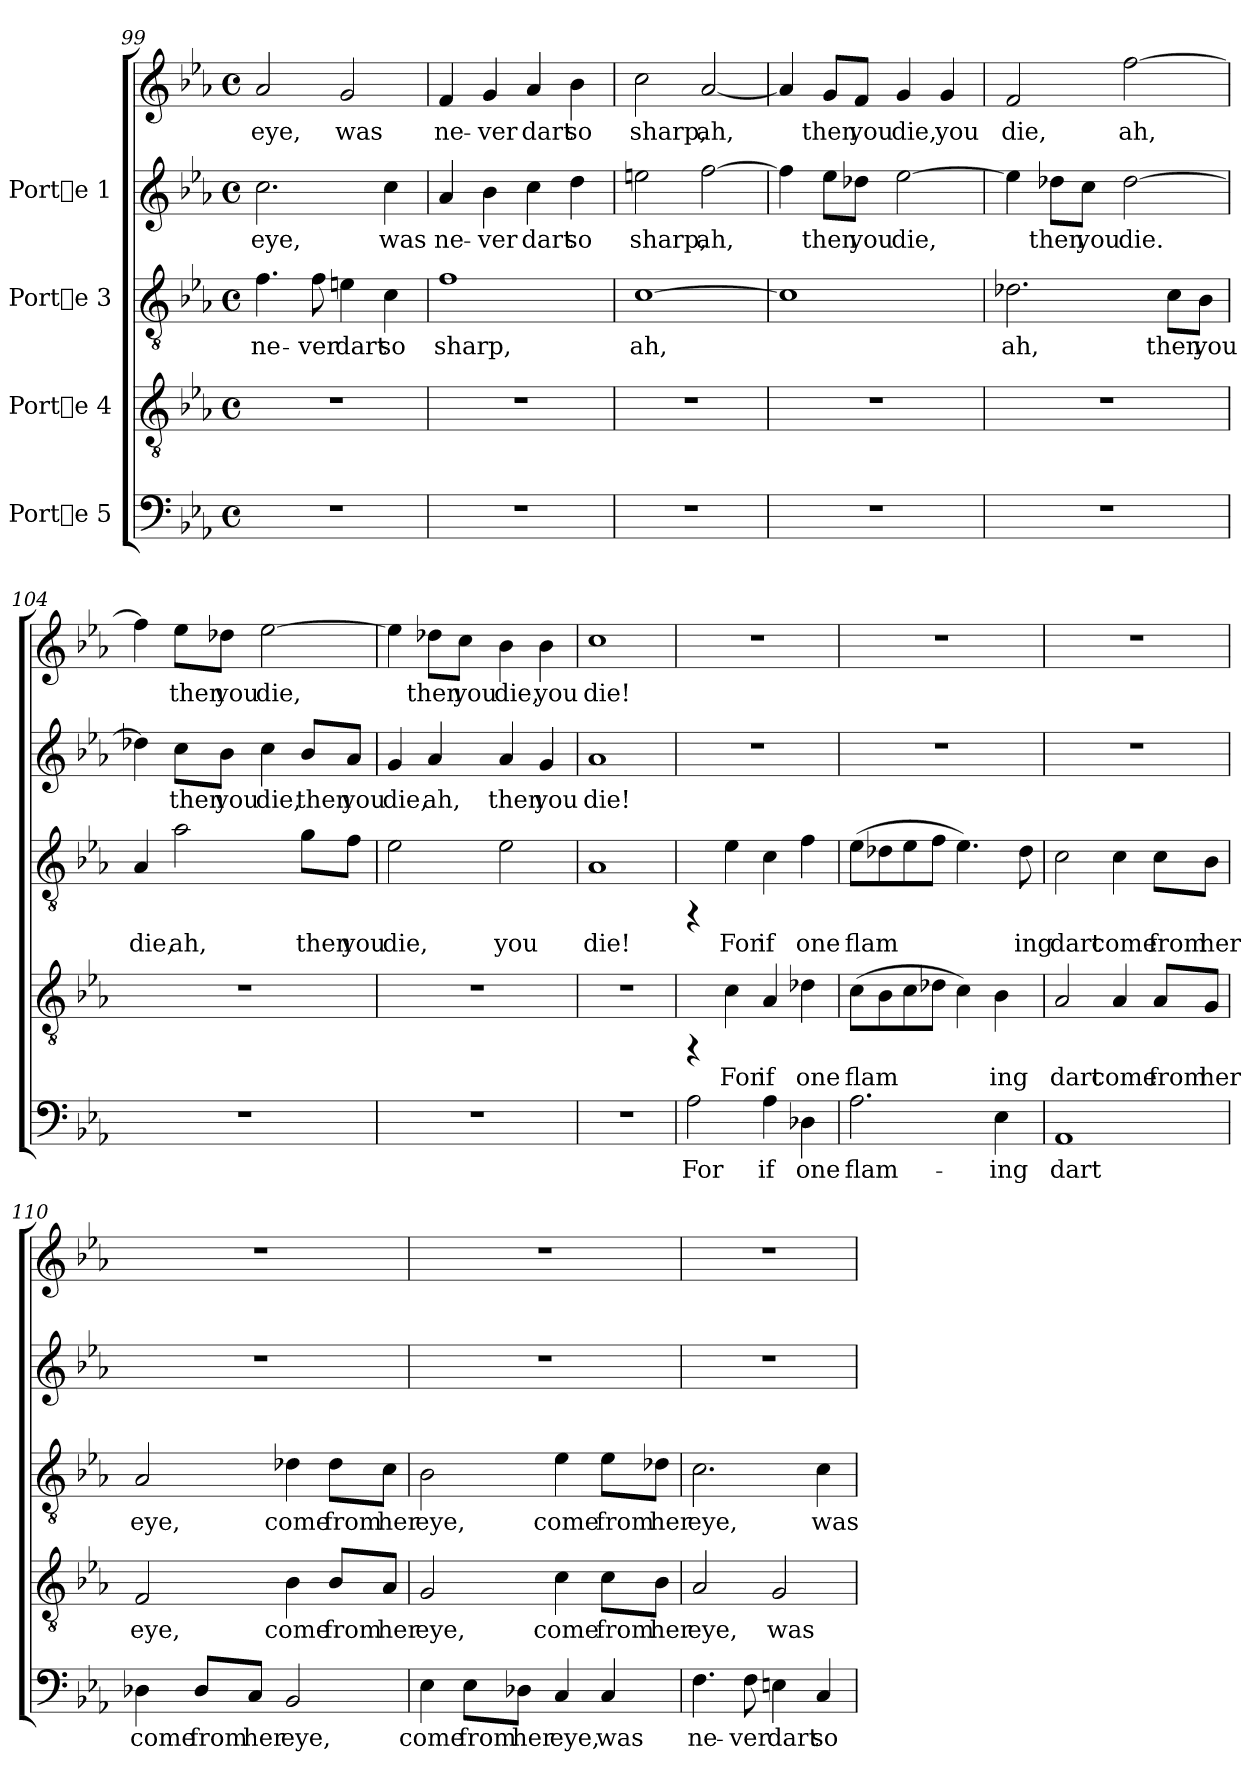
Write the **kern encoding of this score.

**kern	**text	**kern	**text	**kern	**text	**kern	**text	**kern	**text
*part4	*part4	*part3	*part3	*part2	*part2	*part1	*part1	*part1	*part1
*staff5	*staff5	*staff4	*staff4	*staff3	*staff3	*staff2	*staff2	*staff1	*staff1
*I"Porte 5	*	*I"Porte 4	*	*I"Porte 3	*	*I"Porte 1	*	*	*
*clefF4	*	*clefGv2	*	*clefGv2	*	*clefG2	*	*clefG2	*
*k[b-e-a-]	*	*k[b-e-a-]	*	*k[b-e-a-]	*	*k[b-e-a-]	*	*k[b-e-a-]	*
*E-:	*	*E-:	*	*E-:	*	*E-:	*	*E-:	*
*M4/4	*	*M4/4	*	*M4/4	*	*M4/4	*	*M4/4	*
*met(c)	*	*met(c)	*	*met(c)	*	*met(c)	*	*met(c)	*
=99	=99	=99	=99	=99	=99	=99	=99	=99	=99
!	!	!	!	!	!LO:LY:b:cj	!	!LO:LY:b:cj	!	!LO:LY:b:cj
1r	.	1r	.	4.f\	ne-	2.cc\	eye,	2a-/	eye,
!	!	!	!	!	!LO:LY:b:cj	!	!	!	!
.	.	.	.	8f\	-ver	.	.	.	.
!	!	!	!	!	!LO:LY:b:cj	!	!	!	!LO:LY:b:cj
.	.	.	.	4en\	dart	.	.	2g/	was
!	!	!	!	!	!LO:LY:b:cj	!	!LO:LY:b:cj	!	!
.	.	.	.	4c\	so	4cc\	was	.	.
!!LO:LB:g=z
=100	=100	=100	=100	=100	=100	=100	=100	=100	=100
!	!	!	!	!	!LO:LY:b:cj	!	!LO:LY:b:cj	!	!LO:LY:b:cj
1r	.	1r	.	1f	sharp,	4a-/	ne-	4f/	ne-
!	!	!	!	!	!	!	!LO:LY:b:cj	!	!LO:LY:b:cj
.	.	.	.	.	.	4b-\	-ver	4g/	-ver
!	!	!	!	!	!	!	!LO:LY:b:cj	!	!LO:LY:b:cj
.	.	.	.	.	.	4cc\	dart	4a-/	dart
!	!	!	!	!	!	!	!LO:LY:b:cj	!	!LO:LY:b:cj
.	.	.	.	.	.	4dd\	so	4b-\	so
=101	=101	=101	=101	=101	=101	=101	=101	=101	=101
!	!	!	!	!	!LO:LY:b:cj	!	!LO:LY:b:cj	!	!LO:LY:b:cj
1r	.	1r	.	[>1c	ah,	2een\	sharp,	2cc\	sharp,
!	!	!	!	!	!	!	!LO:LY:b:cj	!	!LO:LY:b:cj
.	.	.	.	.	.	[>2ff\	ah,	[<2a-/	ah,
=102	=102	=102	=102	=102	=102	=102	=102	=102	=102
!	!	!	!	!	!	!	!LO:LY:b:cj	!	!LO:LY:b:cj
1r	.	1r	.	1c]	.	4ff\]	.	4a-/]	.
!	!	!	!	!	!	!	!LO:LY:b:cj	!	!LO:LY:b:cj
.	.	.	.	.	.	8ee-\L	then	8g/L	then
!	!	!	!	!	!	!	!LO:LY:b:cj	!	!LO:LY:b:cj
.	.	.	.	.	.	8dd-X\J	you	8f/J	you
!	!	!	!	!	!	!	!LO:LY:b:cj	!	!LO:LY:b:cj
.	.	.	.	.	.	[>2ee-\	die,	4g/	die,
!	!	!	!	!	!	!	!	!	!LO:LY:b:cj
.	.	.	.	.	.	.	.	4g/	you
=103	=103	=103	=103	=103	=103	=103	=103	=103	=103
!	!	!	!	!	!LO:LY:b:cj	!	!LO:LY:b:cj	!	!LO:LY:b:cj
1r	.	1r	.	2.d-X\	ah,	4ee-\]	.	2f/	die,
!	!	!	!	!	!	!	!LO:LY:b:cj	!	!
.	.	.	.	.	.	8dd-X\L	then	.	.
!	!	!	!	!	!	!	!LO:LY:b:cj	!	!
.	.	.	.	.	.	8cc\J	you	.	.
!	!	!	!	!	!	!	!LO:LY:b:cj	!	!LO:LY:b:cj
.	.	.	.	.	.	[>2dd-\	die.	[>2ff\	ah,
!	!	!	!	!	!LO:LY:b:cj	!	!	!	!
.	.	.	.	8c\L	then	.	.	.	.
!	!	!	!	!	!LO:LY:b:cj	!	!	!	!
.	.	.	.	8B-\J	you	.	.	.	.
!!LO:PB:g=z
=104	=104	=104	=104	=104	=104	=104	=104	=104	=104
!	!	!	!	!	!LO:LY:b:cj	!	!LO:LY:b:cj	!	!LO:LY:b:cj
1r	.	1r	.	4A-/	die,	4dd-X\]	.	4ff\]	.
!	!	!	!	!	!LO:LY:b:cj	!	!LO:LY:b:cj	!	!LO:LY:b:cj
.	.	.	.	2a-\	ah,	8cc\L	then	8ee-\L	then
!	!	!	!	!	!	!	!LO:LY:b:cj	!	!LO:LY:b:cj
.	.	.	.	.	.	8b-\J	you	8dd-X\J	you
!	!	!	!	!	!	!	!LO:LY:b:cj	!	!LO:LY:b:cj
.	.	.	.	.	.	4cc\	die,	[>2ee-\	die,
!	!	!	!	!	!LO:LY:b:cj	!	!LO:LY:b:cj	!	!
.	.	.	.	8g\L	then	8b-/L	then	.	.
!	!	!	!	!	!LO:LY:b:cj	!	!LO:LY:b:cj	!	!
.	.	.	.	8f\J	you	8a-/J	you	.	.
=105	=105	=105	=105	=105	=105	=105	=105	=105	=105
!	!	!	!	!	!LO:LY:b:cj	!	!LO:LY:b:cj	!	!LO:LY:b:cj
1r	.	1r	.	2e-\	die,	4g/	die,	4ee-\]	.
!	!	!	!	!	!	!	!LO:LY:b:cj	!	!LO:LY:b:cj
.	.	.	.	.	.	4a-/	ah,	8dd-X\L	then
!	!	!	!	!	!	!	!	!	!LO:LY:b:cj
.	.	.	.	.	.	.	.	8cc\J	you
!	!	!	!	!	!LO:LY:b:cj	!	!LO:LY:b:cj	!	!LO:LY:b:cj
.	.	.	.	2e-\	you	4a-/	then	4b-\	die,
!	!	!	!	!	!	!	!LO:LY:b:cj	!	!LO:LY:b:cj
.	.	.	.	.	.	4g/	you	4b-\	you
=106	=106	=106	=106	=106	=106	=106	=106	=106	=106
!	!	!	!	!	!LO:LY:b:cj	!	!LO:LY:b:cj	!	!LO:LY:b:cj
1r	.	1r	.	1A-	die!	1a-	die!	1cc	die!
=107	=107	=107	=107	=107	=107	=107	=107	=107	=107
!	!LO:LY:b:cj	!	!	!	!	!	!	!	!
2A-\	For	4rFF	.	4rFF	.	1r	.	1r	.
!	!	!	!LO:LY:b:cj	!	!LO:LY:b:cj	!	!	!	!
.	.	4c\	For	4e-\	For	.	.	.	.
!	!LO:LY:b:cj	!	!LO:LY:b:cj	!	!LO:LY:b:cj	!	!	!	!
4A-\	if	4A-/	if	4c\	if	.	.	.	.
!	!LO:LY:b:cj	!	!LO:LY:b:cj	!	!LO:LY:b:cj	!	!	!	!
4D-X\	one	4d-X\	one	4f\	one	.	.	.	.
!!LO:LB:g=z
=108	=108	=108	=108	=108	=108	=108	=108	=108	=108
!	!LO:LY:b:cj	!	!LO:LY:b:cj	!	!LO:LY:b:cj	!	!	!	!
2.A-\	flam-	(>8c\L	flam-	(>8e-\L	flam-	1r	.	1r	.
!	!	!	!LO:LY:b:cj	!	!LO:LY:b:cj	!	!	!	!
.	.	8B-\	-	8d-X\	-	.	.	.	.
!	!	!	!LO:LY:b:cj	!	!LO:LY:b:cj	!	!	!	!
.	.	8c\	.	8e-\	.	.	.	.	.
!	!	!	!LO:LY:b:cj	!	!LO:LY:b:cj	!	!	!	!
.	.	8d-X\J	.	8f\J	.	.	.	.	.
!	!	!	!LO:LY:b:cj	!	!LO:LY:b:cj	!	!	!	!
.	.	4c\)	.	4.e-\)	.	.	.	.	.
!	!LO:LY:b:cj	!	!LO:LY:b:cj	!	!	!	!	!	!
4E-\	-ing	4B-\	ing	.	.	.	.	.	.
!	!	!	!	!	!LO:LY:b:cj	!	!	!	!
.	.	.	.	8d-\	ing	.	.	.	.
=109	=109	=109	=109	=109	=109	=109	=109	=109	=109
!	!LO:LY:b:cj	!	!LO:LY:b:cj	!	!LO:LY:b:cj	!	!	!	!
1AA-	dart	2A-/	dart	2c\	dart	1r	.	1r	.
!	!	!	!LO:LY:b:cj	!	!LO:LY:b:cj	!	!	!	!
.	.	4A-/	come	4c\	come	.	.	.	.
!	!	!	!LO:LY:b:cj	!	!LO:LY:b:cj	!	!	!	!
.	.	8A-/L	from	8c\L	from	.	.	.	.
!	!	!	!LO:LY:b:cj	!	!LO:LY:b:cj	!	!	!	!
.	.	8G/J	her	8B-\J	her	.	.	.	.
=110	=110	=110	=110	=110	=110	=110	=110	=110	=110
!	!LO:LY:b:cj	!	!LO:LY:b:cj	!	!LO:LY:b:cj	!	!	!	!
4D-X\	come	2F/	eye,	2A-/	eye,	1r	.	1r	.
!	!LO:LY:b:cj	!	!	!	!	!	!	!	!
8D-/L	from	.	.	.	.	.	.	.	.
!	!LO:LY:b:cj	!	!	!	!	!	!	!	!
8C/J	her	.	.	.	.	.	.	.	.
!	!LO:LY:b:cj	!	!LO:LY:b:cj	!	!LO:LY:b:cj	!	!	!	!
2BB-/	eye,	4B-\	come	4d-X\	come	.	.	.	.
!	!	!	!LO:LY:b:cj	!	!LO:LY:b:cj	!	!	!	!
.	.	8B-/L	from	8d-\L	from	.	.	.	.
!	!	!	!LO:LY:b:cj	!	!LO:LY:b:cj	!	!	!	!
.	.	8A-/J	her	8c\J	her	.	.	.	.
!!LO:LB:g=z
=111	=111	=111	=111	=111	=111	=111	=111	=111	=111
!	!LO:LY:b:cj	!	!LO:LY:b:cj	!	!LO:LY:b:cj	!	!	!	!
4E-\	come	2G/	eye,	2B-\	eye,	1r	.	1r	.
!	!LO:LY:b:cj	!	!	!	!	!	!	!	!
8E-\L	from	.	.	.	.	.	.	.	.
!	!LO:LY:b:cj	!	!	!	!	!	!	!	!
8D-X\J	her	.	.	.	.	.	.	.	.
!	!LO:LY:b:cj	!	!LO:LY:b:cj	!	!LO:LY:b:cj	!	!	!	!
4C/	eye,	4c\	come	4e-\	come	.	.	.	.
!	!LO:LY:b:cj	!	!LO:LY:b:cj	!	!LO:LY:b:cj	!	!	!	!
4C/	was	8c\L	from	8e-\L	from	.	.	.	.
!	!	!	!LO:LY:b:cj	!	!LO:LY:b:cj	!	!	!	!
.	.	8B-\J	her	8d-X\J	her	.	.	.	.
=112	=112	=112	=112	=112	=112	=112	=112	=112	=112
!	!LO:LY:b:cj	!	!LO:LY:b:cj	!	!LO:LY:b:cj	!	!	!	!
4.F\	ne-	2A-/	eye,	2.c\	eye,	1r	.	1r	.
!	!LO:LY:b:cj	!	!	!	!	!	!	!	!
8F\	-ver	.	.	.	.	.	.	.	.
!	!LO:LY:b:cj	!	!LO:LY:b:cj	!	!	!	!	!	!
4En\	dart	2G/	was	.	.	.	.	.	.
!	!LO:LY:b:cj	!	!	!	!LO:LY:b:cj	!	!	!	!
4C/	so	.	.	4c\	was	.	.	.	.
=	=	=	=	=	=	=	=	=	=
*-	*-	*-	*-	*-	*-	*-	*-	*-	*-
